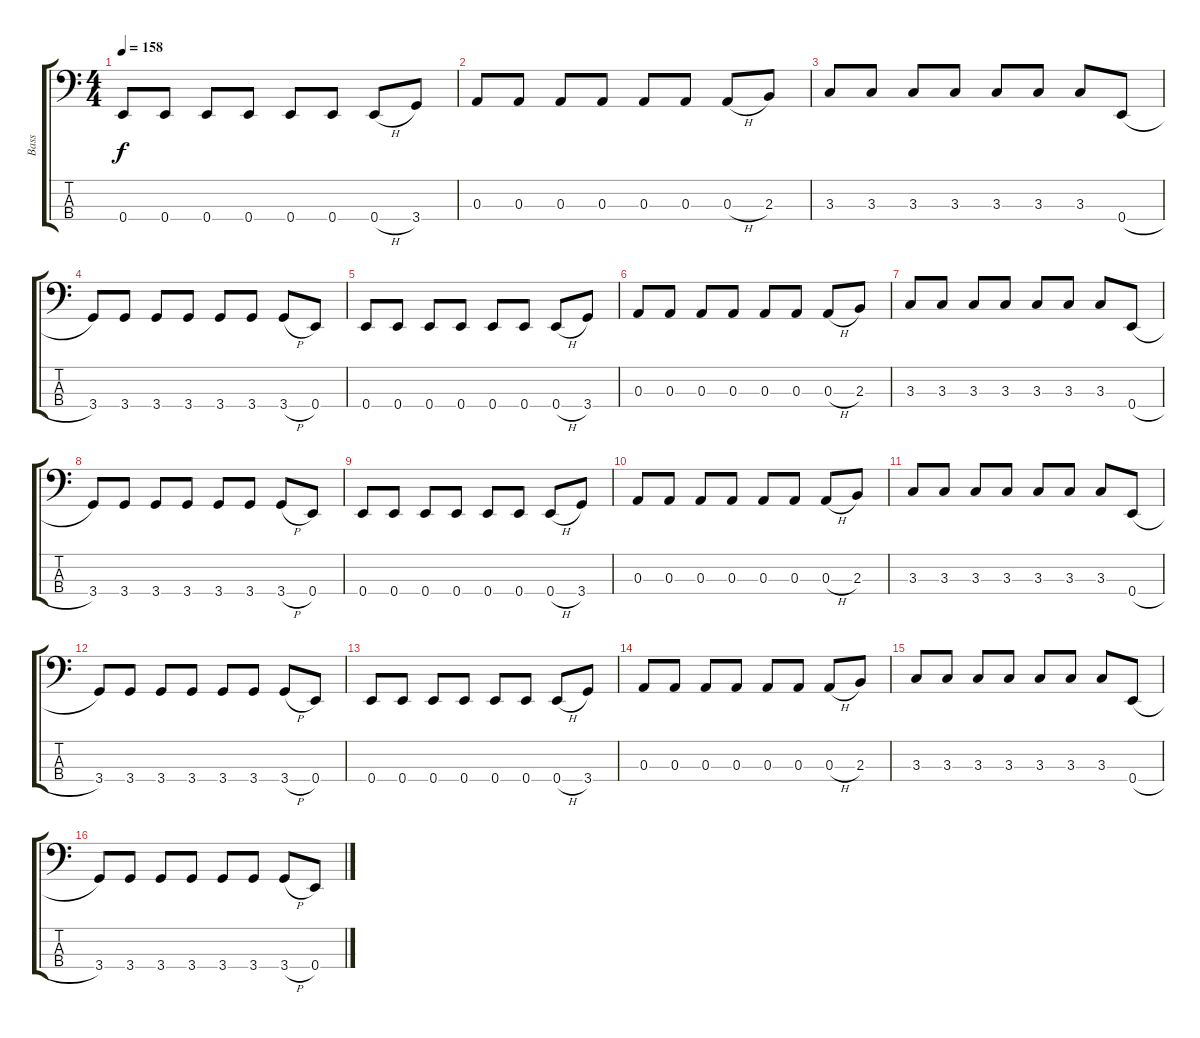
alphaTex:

\track ("Bass" "Bass") {instrument electricbasspick}
\staff {score tabs}
\tuning (G2 D2 A1 E1) {hide}
\ts (4 4)
\tempo 158
\clef f4
\ks c
0.4.8{dy f} 0.4.8 0.4.8 0.4.8 0.4.8 0.4.8 0.4{h}.8 3.4.8 |
0.3.8 0.3.8 0.3.8 0.3.8 0.3.8 0.3.8 0.3{h}.8 2.3.8 |
3.3.8 3.3.8 3.3.8 3.3.8 3.3.8 3.3.8 3.3.8 0.4{h}.8 |
3.4.8 3.4.8 3.4.8 3.4.8 3.4.8 3.4.8 3.4{h}.8 0.4.8 |
0.4.8 0.4.8 0.4.8 0.4.8 0.4.8 0.4.8 0.4{h}.8 3.4.8 |
0.3.8 0.3.8 0.3.8 0.3.8 0.3.8 0.3.8 0.3{h}.8 2.3.8 |
3.3.8 3.3.8 3.3.8 3.3.8 3.3.8 3.3.8 3.3.8 0.4{h}.8 |
3.4.8 3.4.8 3.4.8 3.4.8 3.4.8 3.4.8 3.4{h}.8 0.4.8 |
0.4.8 0.4.8 0.4.8 0.4.8 0.4.8 0.4.8 0.4{h}.8 3.4.8 |
0.3.8 0.3.8 0.3.8 0.3.8 0.3.8 0.3.8 0.3{h}.8 2.3.8 |
3.3.8 3.3.8 3.3.8 3.3.8 3.3.8 3.3.8 3.3.8 0.4{h}.8 |
3.4.8 3.4.8 3.4.8 3.4.8 3.4.8 3.4.8 3.4{h}.8 0.4.8 |
0.4.8 0.4.8 0.4.8 0.4.8 0.4.8 0.4.8 0.4{h}.8 3.4.8 |
0.3.8 0.3.8 0.3.8 0.3.8 0.3.8 0.3.8 0.3{h}.8 2.3.8 |
3.3.8 3.3.8 3.3.8 3.3.8 3.3.8 3.3.8 3.3.8 0.4{h}.8 |
3.4.8 3.4.8 3.4.8 3.4.8 3.4.8 3.4.8 3.4{h}.8 0.4.8
